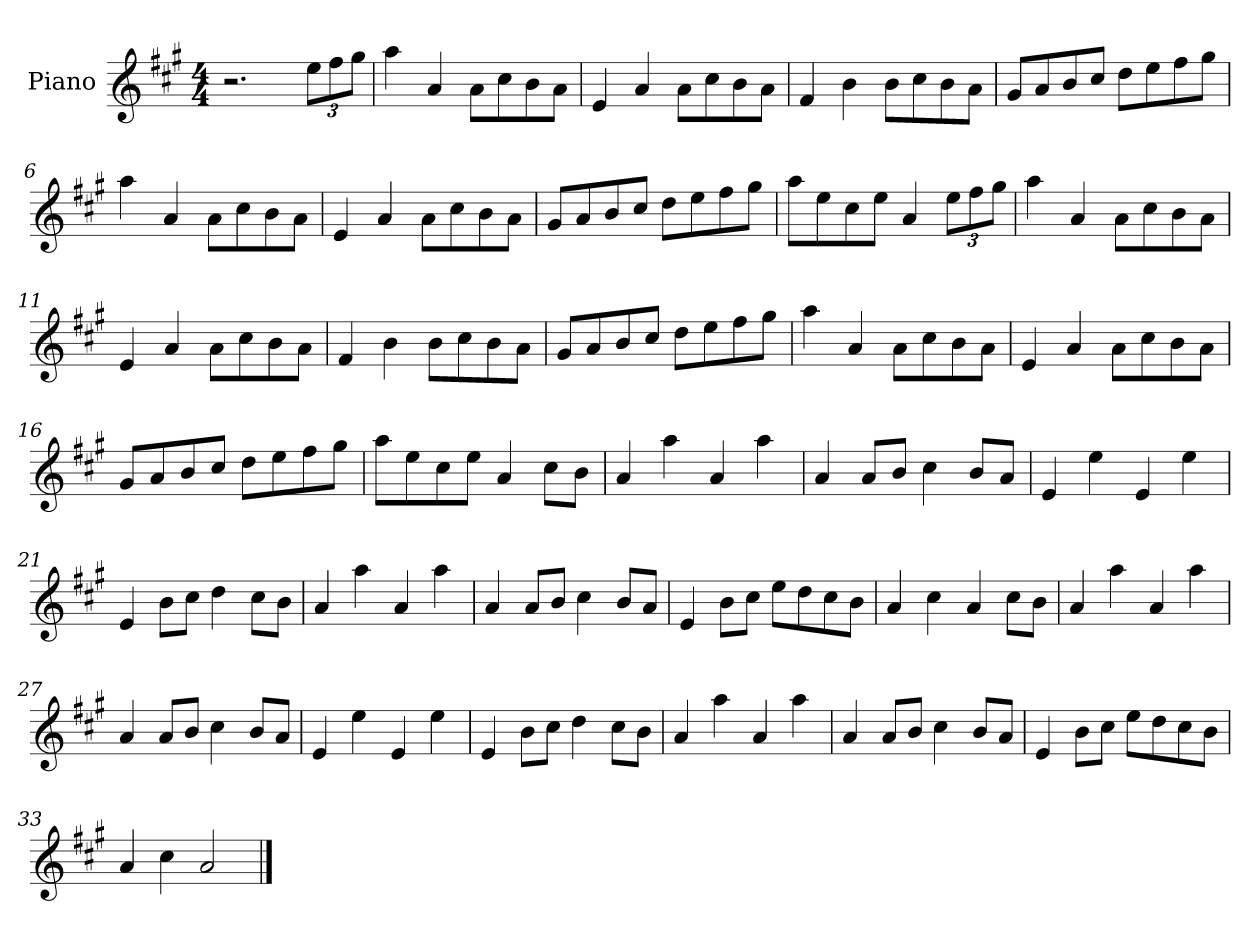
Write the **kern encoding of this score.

**kern
*part1
*staff1
*I"Piano
*I'Pno
*clefG2
*k[f#c#g#]
*M4/4
=1
2.r
*Xbrackettup
12ee\L
12ff#\
12gg#\J
=2
4aa\
4a/
8a\L
8cc#\
8b\
8a\J
=3
4e/
4a/
8a\L
8cc#\
8b\
8a\J
=4
4f#/
4b\
8b\L
8cc#\
8b\
8a\J
=5
8g#/L
8a/
8b/
8cc#/J
8dd\L
8ee\
8ff#\
8gg#\J
=6
4aa\
4a/
8a\L
8cc#\
8b\
8a\J
=7
4e/
4a/
8a\L
8cc#\
8b\
8a\J
=8
8g#/L
8a/
8b/
8cc#/J
8dd\L
8ee\
8ff#\
8gg#\J
=9
8aa\L
8ee\
8cc#\
8ee\J
4a/
12ee\L
12ff#\
12gg#\J
=10
4aa\
4a/
8a\L
8cc#\
8b\
8a\J
=11
4e/
4a/
8a\L
8cc#\
8b\
8a\J
=12
4f#/
4b\
8b\L
8cc#\
8b\
8a\J
=13
8g#/L
8a/
8b/
8cc#/J
8dd\L
8ee\
8ff#\
8gg#\J
=14
4aa\
4a/
8a\L
8cc#\
8b\
8a\J
=15
4e/
4a/
8a\L
8cc#\
8b\
8a\J
=16
8g#/L
8a/
8b/
8cc#/J
8dd\L
8ee\
8ff#\
8gg#\J
=17
8aa\L
8ee\
8cc#\
8ee\J
4a/
8cc#\L
8b\J
=18
4a/
4aa\
4a/
4aa\
=19
4a/
8a/L
8b/J
4cc#\
8b/L
8a/J
=20
4e/
4ee\
4e/
4ee\
=21
4e/
8b\L
8cc#\J
4dd\
8cc#\L
8b\J
=22
4a/
4aa\
4a/
4aa\
=23
4a/
8a/L
8b/J
4cc#\
8b/L
8a/J
=24
4e/
8b\L
8cc#\J
8ee\L
8dd\
8cc#\
8b\J
=25
4a/
4cc#\
4a/
8cc#\L
8b\J
=26
4a/
4aa\
4a/
4aa\
=27
4a/
8a/L
8b/J
4cc#\
8b/L
8a/J
=28
4e/
4ee\
4e/
4ee\
=29
4e/
8b\L
8cc#\J
4dd\
8cc#\L
8b\J
=30
4a/
4aa\
4a/
4aa\
=31
4a/
8a/L
8b/J
4cc#\
8b/L
8a/J
=32
4e/
8b\L
8cc#\J
8ee\L
8dd\
8cc#\
8b\J
=33
4a/
4cc#\
2a/
==
*-
